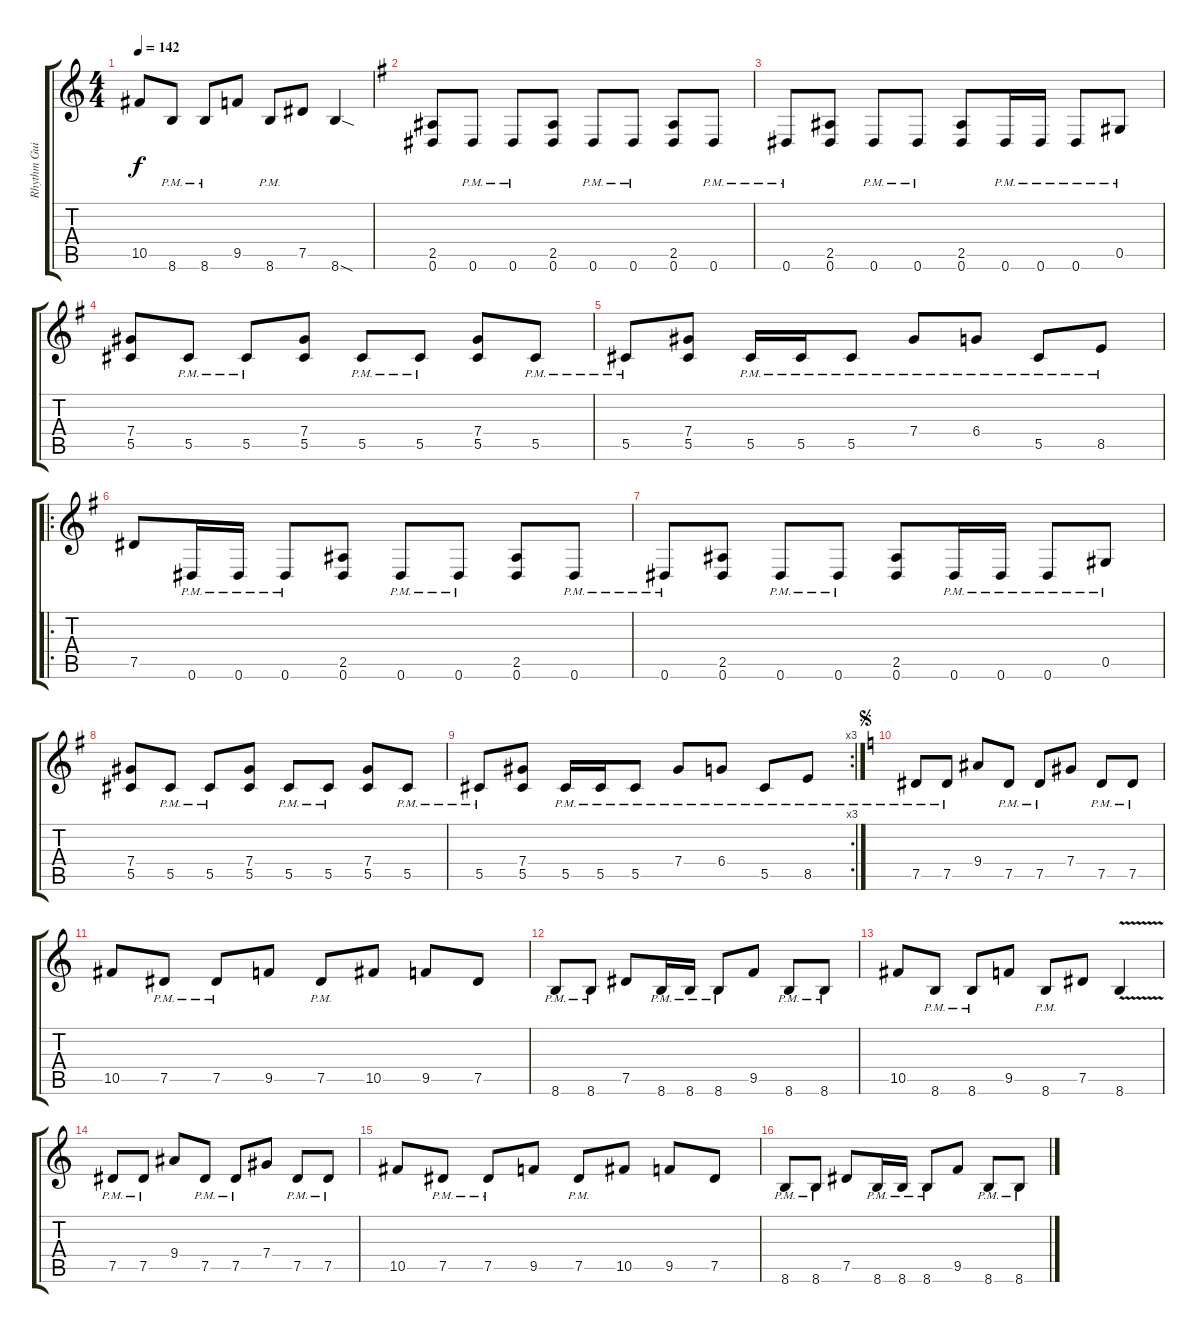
\track ("Rhythm Guitar 1" "Rhythm Gui") {instrument distortionguitar}
\staff {score tabs}
\tuning (Eb4 Bb3 Gb3 Db3 Ab2 Eb2) {hide}
\ts (4 4)
\tempo 142
\clef g2
\ks c
10.5.8{dy f} 8.6{pm}.8 8.6{pm}.8 9.5.8 8.6{pm}.8 7.5.8 8.6{sod}.4 |
\ks g
(2.5 0.6).8 0.6{pm}.8 0.6{pm}.8 (2.5 0.6).8 0.6{pm}.8 0.6{pm}.8 (2.5 0.6).8 0.6{pm}.8 |
0.6{pm}.8 (2.5 0.6).8 0.6{pm}.8 0.6{pm}.8 (2.5 0.6).8 0.6{pm}.16 0.6{pm}.16 0.6{pm}.8 0.5{pm}.8 |
(7.4 5.5).8 5.5{pm}.8 5.5{pm}.8 (7.4 5.5).8 5.5{pm}.8 5.5{pm}.8 (7.4 5.5).8 5.5{pm}.8 |
5.5{pm}.8 (7.4 5.5).8 5.5{pm}.16 5.5{pm}.16 5.5{pm}.8 7.4{pm}.8 6.4{pm}.8 5.5{pm}.8 8.5{pm}.8 |
\ro
7.5.8 0.6{pm}.16 0.6{pm}.16 0.6{pm}.8 (2.5 0.6).8 0.6{pm}.8 0.6{pm}.8 (2.5 0.6).8 0.6{pm}.8 |
0.6{pm}.8 (2.5 0.6).8 0.6{pm}.8 0.6{pm}.8 (2.5 0.6).8 0.6{pm}.16 0.6{pm}.16 0.6{pm}.8 0.5{pm}.8 |
(7.4 5.5).8 5.5{pm}.8 5.5{pm}.8 (7.4 5.5).8 5.5{pm}.8 5.5{pm}.8 (7.4 5.5).8 5.5{pm}.8 |
\rc 3
5.5{pm}.8 (7.4 5.5).8 5.5{pm}.16 5.5{pm}.16 5.5{pm}.8 7.4{pm}.8 6.4{pm}.8 5.5{pm}.8 8.5{pm}.8 |
\jump segno
\ks c
7.5{pm}.8 7.5{pm}.8 9.4.8 7.5{pm}.8 7.5{pm}.8 7.4.8 7.5{pm}.8 7.5{pm}.8 |
10.5.8 7.5{pm}.8 7.5{pm}.8 9.5.8 7.5{pm}.8 10.5.8 9.5.8 7.5.8 |
8.6{pm}.8 8.6{pm}.8 7.5.8 8.6{pm}.16 8.6{pm}.16 8.6{pm}.8 9.5.8 8.6{pm}.8 8.6{pm}.8 |
10.5.8 8.6{pm}.8 8.6{pm}.8 9.5.8 8.6{pm}.8 7.5.8 8.6{v}.4 |
7.5{pm}.8 7.5{pm}.8 9.4.8 7.5{pm}.8 7.5{pm}.8 7.4.8 7.5{pm}.8 7.5{pm}.8 |
10.5.8 7.5{pm}.8 7.5{pm}.8 9.5.8 7.5{pm}.8 10.5.8 9.5.8 7.5.8 |
8.6{pm}.8 8.6{pm}.8 7.5.8 8.6{pm}.16 8.6{pm}.16 8.6{pm}.8 9.5.8 8.6{pm}.8 8.6{pm}.8
